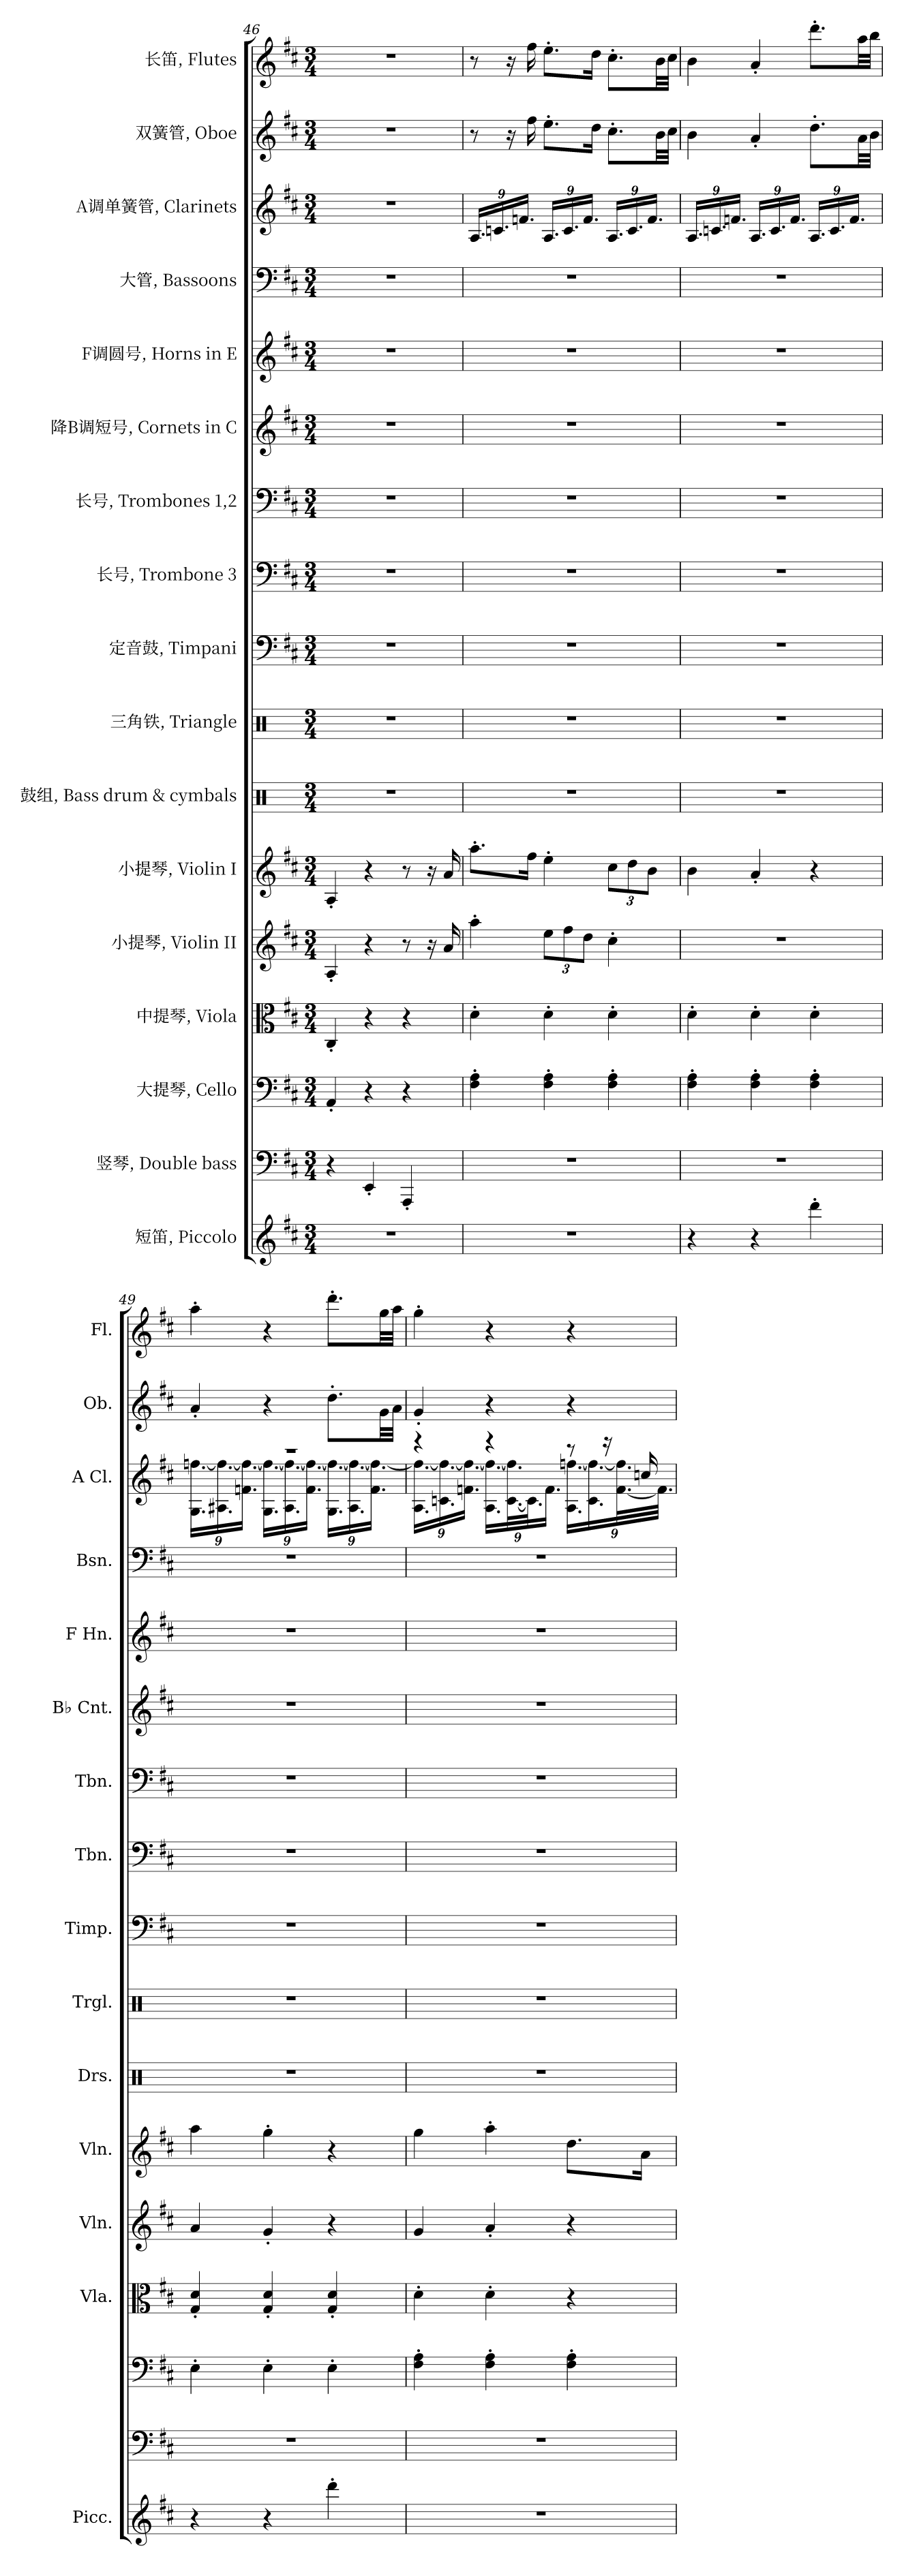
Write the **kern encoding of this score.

**kern	**kern	**kern	**kern	**kern	**kern	**kern	**kern	**kern	**kern	**kern	**kern	**kern	**kern	**kern	**kern	**kern
*part17	*part16	*part15	*part14	*part13	*part12	*part11	*part10	*part9	*part8	*part7	*part6	*part5	*part4	*part3	*part2	*part1
*staff17	*staff16	*staff15	*staff14	*staff13	*staff12	*staff11	*staff10	*staff9	*staff8	*staff7	*staff6	*staff5	*staff4	*staff3	*staff2	*staff1
*I"短笛, Piccolo	*I"竖琴, Double bass	*I"大提琴, Cello	*I"中提琴, Viola	*I"小提琴, Violin II	*I"小提琴, Violin I	*I"鼓组, Bass drum &amp; cymbals	*I"三角铁, Triangle	*I"定音鼓, Timpani	*I"长号, Trombone 3	*I"长号, Trombones 1,2	*I"降B调短号, Cornets in C	*I"F调圆号, Horns in E	*I"大管, Bassoons	*I"A调单簧管, Clarinets	*I"双簧管, Oboe	*I"长笛, Flutes
*I'Picc.	*	*	*I'Vla.	*I'Vln.	*I'Vln.	*I'Drs.	*I'Trgl.	*I'Timp.	*I'Tbn.	*I'Tbn.	*I'B♭ Cnt.	*I'F Hn.	*I'Bsn.	*I'A Cl.	*I'Ob.	*I'Fl.
*clefG2	*clefF4	*clefF4	*clefC3	*clefG2	*clefG2	*clefX	*clefX	*clefF4	*clefF4	*clefF4	*clefG2	*clefG2	*clefF4	*clefG2	*clefG2	*clefG2
*ITrd-7c-12	*	*	*	*	*	*	*	*	*	*	*ITrd1c2	*ITrd4c7	*	*ITrd2c3	*	*
*k[f#c#]	*k[f#c#]	*k[f#c#]	*k[f#c#]	*k[f#c#]	*k[f#c#]	*k[]	*k[]	*k[f#c#]	*k[f#c#]	*k[f#c#]	*k[]	*k[f#]	*k[f#c#]	*k[f#c#g#d#a#]	*k[f#c#]	*k[f#c#]
*M3/4	*M3/4	*M3/4	*M3/4	*M3/4	*M3/4	*M3/4	*M3/4	*M3/4	*M3/4	*M3/4	*M3/4	*M3/4	*M3/4	*M3/4	*M3/4	*M3/4
=46	=46	=46	=46	=46	=46	=46	=46	=46	=46	=46	=46	=46	=46	=46	=46	=46
2.r	4r	4AA'/	4C#'/	4A'/	4A'/	2.r	2.r	2.r	2.r	2.r	2.r	2.r	2.r	2.r	2.r	2.r
.	4EE'/	4r	4r	4r	4r	.	.	.	.	.	.	.	.	.	.	.
.	4AAA'/	4r	4r	8r	8r	.	.	.	.	.	.	.	.	.	.	.
.	.	.	.	16r	16r	.	.	.	.	.	.	.	.	.	.	.
.	.	.	.	16a/	16a/	.	.	.	.	.	.	.	.	.	.	.
=47	=47	=47	=47	=47	=47	=47	=47	=47	=47	=47	=47	=47	=47	=47	=47	=47
*	*	*	*	*	*	*	*	*	*	*	*	*	*	*Xbrackettup	*	*
2.r	2.r	4F#\' 4A\'	4d'\	4aa'\	8.aa'\L	2.r	2.r	2.r	2.r	2.r	2.r	2.r	2.r	18.F#/LL	8r	8r
.	.	.	.	.	.	.	.	.	.	.	.	.	.	18.An/	.	.
.	.	.	.	.	.	.	.	.	.	.	.	.	.	.	16r	16r
.	.	.	.	.	.	.	.	.	.	.	.	.	.	18.dn/JJ	.	.
.	.	.	.	.	16ff#\Jk	.	.	.	.	.	.	.	.	.	16ff#\	16ff#\
*	*	*	*	*Xbrackettup	*	*	*	*	*	*	*	*	*	*	*	*
.	.	4F#\' 4A\'	4d'\	12ee\L	4ee'\	.	.	.	.	.	.	.	.	18.F#/LL	8.ee'\L	8.ee'\L
.	.	.	.	12ff#\	.	.	.	.	.	.	.	.	.	18.A/	.	.
.	.	.	.	12dd\J	.	.	.	.	.	.	.	.	.	18.d/JJ	.	.
.	.	.	.	.	.	.	.	.	.	.	.	.	.	.	16dd\Jk	16dd\Jk
*	*	*	*	*	*Xbrackettup	*	*	*	*	*	*	*	*	*	*	*
.	.	4F#\' 4A\'	4d'\	4cc#'\	12cc#\L	.	.	.	.	.	.	.	.	18.F#/LL	8.cc#'\L	8.cc#'\L
.	.	.	.	.	12dd\	.	.	.	.	.	.	.	.	18.A/	.	.
.	.	.	.	.	12b\J	.	.	.	.	.	.	.	.	18.d/JJ	.	.
.	.	.	.	.	.	.	.	.	.	.	.	.	.	.	32b\LL	32b\LL
.	.	.	.	.	.	.	.	.	.	.	.	.	.	.	32cc#\JJJ	32cc#\JJJ
!!LO:PB:g=z
=48	=48	=48	=48	=48	=48	=48	=48	=48	=48	=48	=48	=48	=48	=48	=48	=48
4r	2.r	4F#\' 4A\'	4d'\	2.r	4b\	2.r	2.r	2.r	2.r	2.r	2.r	2.r	2.r	18.F#/LL	4b\	4b\
.	.	.	.	.	.	.	.	.	.	.	.	.	.	18.An/	.	.
.	.	.	.	.	.	.	.	.	.	.	.	.	.	18.dn/JJ	.	.
4r	.	4F#\' 4A\'	4d'\	.	4a'/	.	.	.	.	.	.	.	.	18.F#/LL	4a'/	4a'/
.	.	.	.	.	.	.	.	.	.	.	.	.	.	18.A/	.	.
.	.	.	.	.	.	.	.	.	.	.	.	.	.	18.d/JJ	.	.
4dddd'\	.	4F#\' 4A\'	4d'\	.	4r	.	.	.	.	.	.	.	.	18.F#/LL	8.dd'\L	8.ddd'\L
.	.	.	.	.	.	.	.	.	.	.	.	.	.	18.A/	.	.
.	.	.	.	.	.	.	.	.	.	.	.	.	.	18.d/JJ	.	.
.	.	.	.	.	.	.	.	.	.	.	.	.	.	.	32a\LL	32aa\LL
.	.	.	.	.	.	.	.	.	.	.	.	.	.	.	32b\JJJ	32bb\JJJ
=49	=49	=49	=49	=49	=49	=49	=49	=49	=49	=49	=49	=49	=49	=49	=49	=49
*	*	*	*	*	*	*	*	*	*	*	*	*	*	*^	*	*
4r	2.r	4E'\	4G/' 4d/'	4a/	4aa\	2.r	2.r	2.r	2.r	2.r	2.r	2.r	2.r	2.r	18.E\ [18.ddn\LL	4a'/	4aa'\
.	.	.	.	.	.	.	.	.	.	.	.	.	.	.	18.F##X\ 18.dd\_	.	.
.	.	.	.	.	.	.	.	.	.	.	.	.	.	.	18.dn\ 18.dd\_JJ	.	.
4r	.	4E'\	4G/' 4d/'	4g'/	4gg'\	.	.	.	.	.	.	.	.	.	18.E\ 18.dd\_LL	4r	4r
.	.	.	.	.	.	.	.	.	.	.	.	.	.	.	18.F##\ 18.dd\_	.	.
.	.	.	.	.	.	.	.	.	.	.	.	.	.	.	18.d\ 18.dd\_JJ	.	.
4dddd'\	.	4E'\	4G/' 4d/'	4r	4r	.	.	.	.	.	.	.	.	.	18.E\ 18.dd\_LL	8.dd'\L	8.ddd'\L
.	.	.	.	.	.	.	.	.	.	.	.	.	.	.	18.F##\ 18.dd\_	.	.
.	.	.	.	.	.	.	.	.	.	.	.	.	.	.	18.d\ 18.dd\_JJ	.	.
.	.	.	.	.	.	.	.	.	.	.	.	.	.	.	.	32g\LL	32gg\LL
.	.	.	.	.	.	.	.	.	.	.	.	.	.	.	.	32a\JJJ	32aa\JJJ
!!LO:PB:g=z
=50	=50	=50	=50	=50	=50	=50	=50	=50	=50	=50	=50	=50	=50	=50	=50	=50	=50
2.r	2.r	4F#\' 4A\'	4d'\	4g/	4gg\	2.r	2.r	2.r	2.r	2.r	2.r	2.r	2.r	4r	18.F#\ 18.dd\_LL	4g'/	4gg'\
.	.	.	.	.	.	.	.	.	.	.	.	.	.	.	18.An\ 18.dd\_	.	.
.	.	.	.	.	.	.	.	.	.	.	.	.	.	.	18.dn\ 18.dd\_JJ	.	.
.	.	4F#\' 4A\'	4d'\	4a'/	4aa'\	.	.	.	.	.	.	.	.	4r	18.F#\ 18.dd\_LL	4r	4r
.	.	.	.	.	.	.	.	.	.	.	.	.	.	.	[36.A\ 36.dd\]L	.	.
.	.	.	.	.	.	.	.	.	.	.	.	.	.	.	36.A\J]	.	.
.	.	.	.	.	.	.	.	.	.	.	.	.	.	.	18.d\JJ	.	.
.	.	4F#\' 4A\'	4r	4r	8.dd\L	.	.	.	.	.	.	.	.	8r	18.F#\ [18.ddn\LL	4r	4r
.	.	.	.	.	.	.	.	.	.	.	.	.	.	.	18.A\ 18.dd\_	.	.
.	.	.	.	.	.	.	.	.	.	.	.	.	.	16r	.	.	.
.	.	.	.	.	.	.	.	.	.	.	.	.	.	.	[36.d\ 36.dd\]L	.	.
.	.	.	.	.	16a\Jk	.	.	.	.	.	.	.	.	16an/	.	.	.
.	.	.	.	.	.	.	.	.	.	.	.	.	.	.	36.d\JJJ]	.	.
*	*	*	*	*	*	*	*	*	*	*	*	*	*	*v	*v	*	*
=	=	=	=	=	=	=	=	=	=	=	=	=	=	=	=	=
*-	*-	*-	*-	*-	*-	*-	*-	*-	*-	*-	*-	*-	*-	*-	*-	*-
